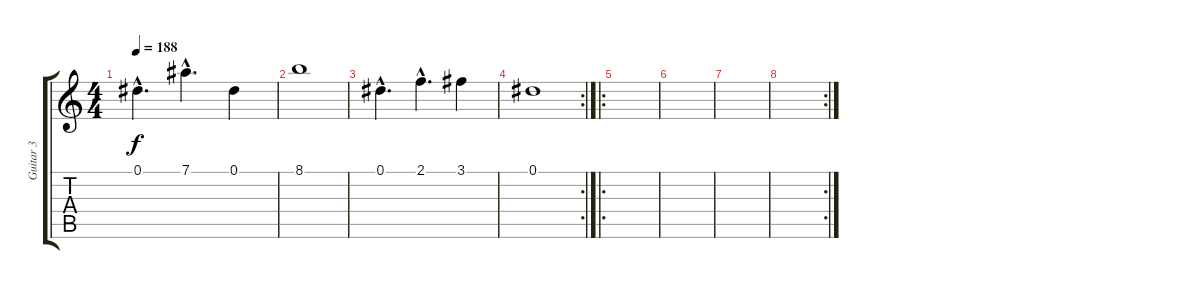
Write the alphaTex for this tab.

\track ("Guitar 3" "Guitar 3") {instrument distortionguitar}
\staff {score tabs}
\tuning (Eb4 Bb3 Gb3 Db3 Ab2 Eb2) {hide}
\ts (4 4)
\tempo 188
\clef g2
\ks c
0.1{hac}.4{d dy f} 7.1{hac}.4{d} 0.1.4 |
8.1.1 |
0.1{hac}.4{d} 2.1{hac}.4{d} 3.1.4 |
\rc 2
0.1.1 |
\ro
|
|
|
\rc 2
